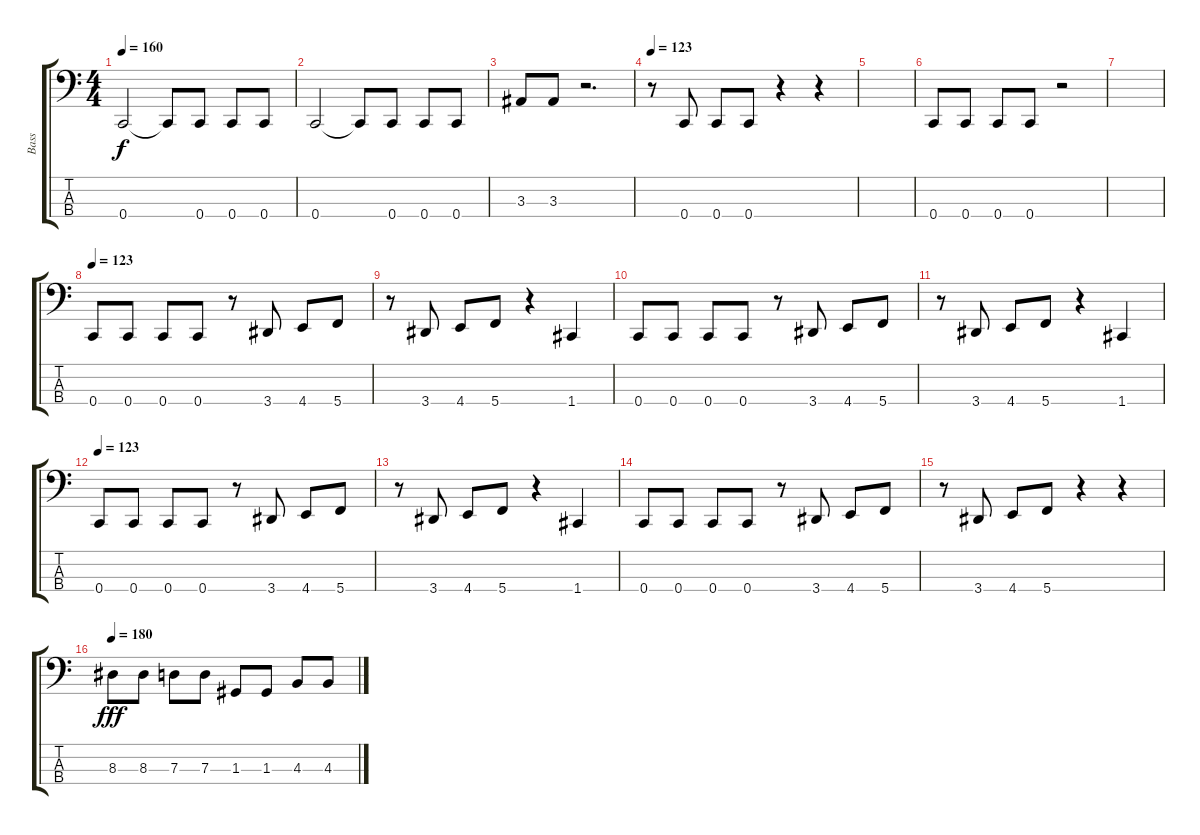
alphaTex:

\track ("Bass" "Bass") {instrument electricbassfinger}
\staff {score tabs}
\tuning (F2 C2 G1 C1) {hide}
\ts (4 4)
\tempo 160
\clef f4
\ks c
0.4.2{dy f} 0.4{t}.8 0.4.8 0.4.8 0.4.8 |
0.4.2 0.4{t}.8 0.4.8 0.4.8 0.4.8 |
3.3.8 3.3.8 r.2{d} |
\tempo 123
r.8 0.4.8 0.4.8 0.4.8 r.4 r.4 |
|
0.4.8 0.4.8 0.4.8 0.4.8 r.2 |
|
\tempo 123
0.4.8 0.4.8 0.4.8 0.4.8 r.8 3.4.8 4.4.8 5.4.8 |
r.8 3.4.8 4.4.8 5.4.8 r.4 1.4.4 |
0.4.8 0.4.8 0.4.8 0.4.8 r.8 3.4.8 4.4.8 5.4.8 |
r.8 3.4.8 4.4.8 5.4.8 r.4 1.4.4 |
\tempo 123
0.4.8 0.4.8 0.4.8 0.4.8 r.8 3.4.8 4.4.8 5.4.8 |
r.8 3.4.8 4.4.8 5.4.8 r.4 1.4.4 |
0.4.8 0.4.8 0.4.8 0.4.8 r.8 3.4.8 4.4.8 5.4.8 |
r.8 3.4.8 4.4.8 5.4.8 r.4 r.4 |
\tempo 180
8.3.8{dy fff} 8.3.8 7.3.8 7.3.8 1.3.8 1.3.8 4.3.8 4.3.8
